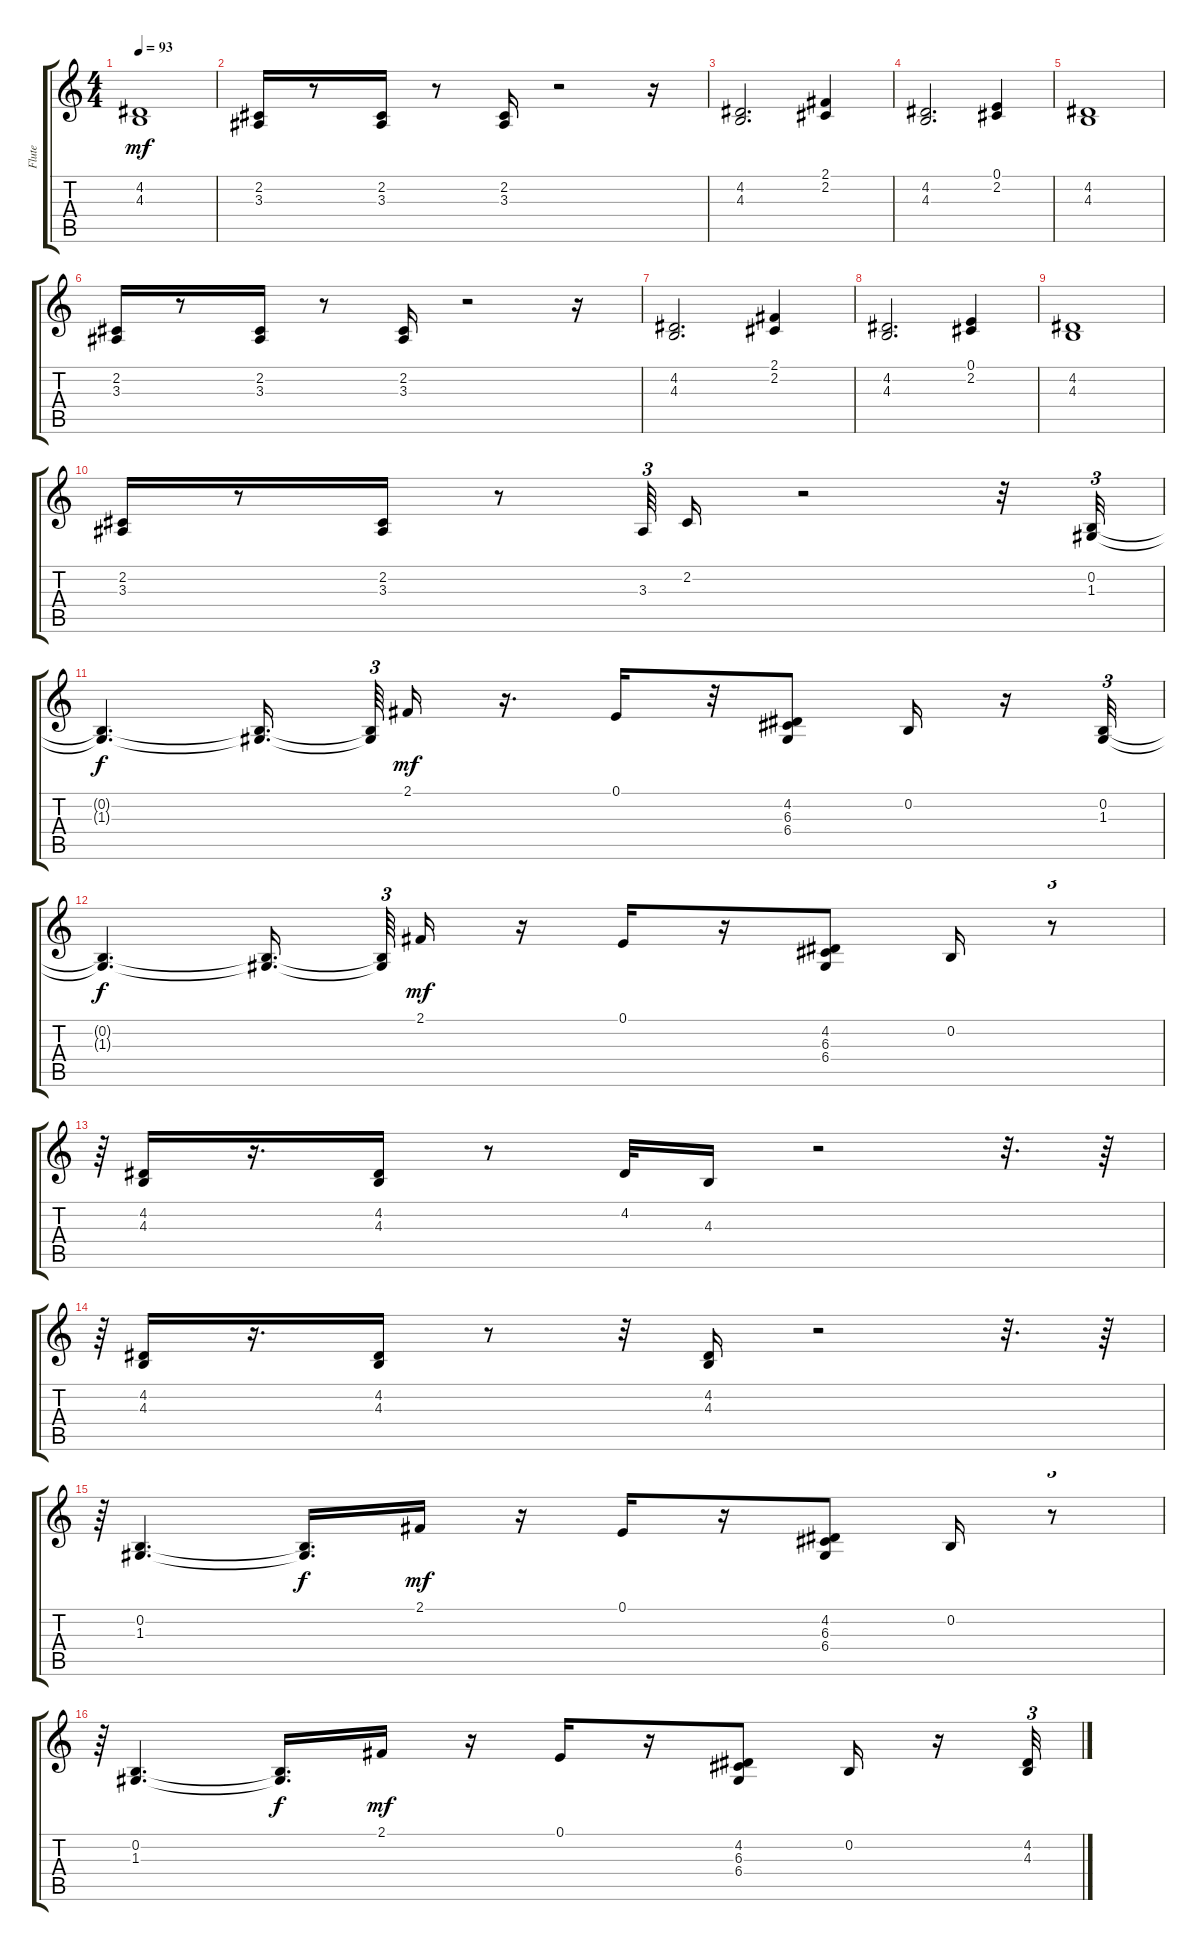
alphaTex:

\track ("Flute" "Flute") {instrument flute}
\staff {score tabs}
\tuning (E4 B3 G3 D3 A2 E2) {hide}
\ts (4 4)
\tempo 93
\clef g2
\ks c
(4.2 4.3).1{dy mf} |
(2.2 3.3).16 r.8 (2.2 3.3).16 r.8 (2.2 3.3).16 r.2 r.16 |
(4.2 4.3).2{d} (2.1 2.2).4 |
(4.2 4.3).2{d} (0.1 2.2).4 |
(4.2 4.3).1 |
(2.2 3.3).16 r.8 (2.2 3.3).16 r.8 (2.2 3.3).16 r.2 r.16 |
(4.2 4.3).2{d} (2.1 2.2).4 |
(4.2 4.3).2{d} (0.1 2.2).4 |
(4.2 4.3).1 |
(2.2 3.3).16 r.8 (2.2 3.3).16 r.8 3.3.64{tu (3 2)} 2.2.16 r.2 r.32 (0.2 1.3).32{tu (3 2)} |
(0.2{t} 1.3{t}).4{d dy f} (0.2{t} 1.3{t}).16{d} (0.2{t} 1.3{t}).64{tu (3 2)} 2.1.16{dy mf} r.16{d} 0.1.16 r.32 (4.2 6.3 6.4).8 0.2.16 r.16 (0.2 1.3).32{tu (3 2)} |
(0.2{t} 1.3{t}).4{d dy f} (0.2{t} 1.3{t}).16{d} (0.2{t} 1.3{t}).64{tu (3 2)} 2.1.16{dy mf} r.16 0.1.16 r.16 (4.2 6.3 6.4).8 0.2.16 r.8{tu (3 2)} |
r.64{tu (3 2)} (4.2 4.3).16 r.16{d} (4.2 4.3).16 r.8 4.2.32 4.3.16 r.2 r.32{d} r.64 |
r.64{tu (3 2)} (4.2 4.3).16 r.16{d} (4.2 4.3).16 r.8 r.32 (4.2 4.3).16 r.2 r.32{d} r.64 |
r.64{tu (3 2)} (0.2 1.3).4{d} (0.2{t} 1.3{t}).16{d dy f} 2.1.16{dy mf} r.16 0.1.16 r.16 (4.2 6.3 6.4).8 0.2.16 r.8{tu (3 2)} |
r.64{tu (3 2)} (0.2 1.3).4{d} (0.2{t} 1.3{t}).16{d dy f} 2.1.16{dy mf} r.16 0.1.16 r.16 (4.2 6.3 6.4).8 0.2.16 r.16 (4.2 4.3).32{tu (3 2)}
